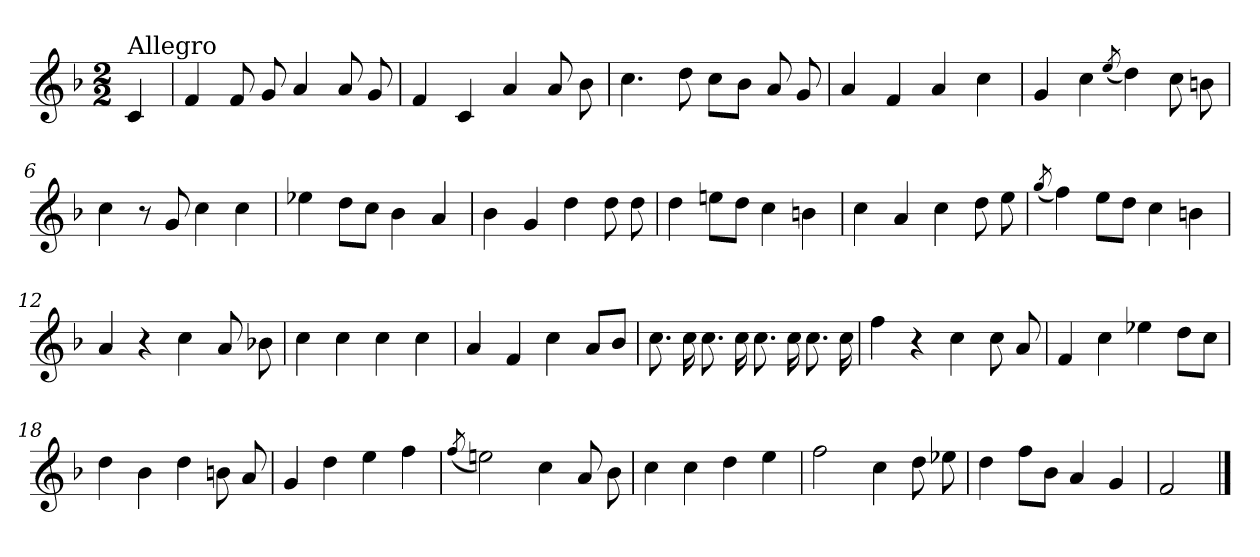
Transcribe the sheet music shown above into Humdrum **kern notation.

**kern
*part1
*staff1
*clefG2
*k[b-]
*F:
*M2/2
=
!LO:TX:a:t=Allegro
4c/
=1
4f/
8f/
8g/
4a/
8a/
8g/
=2
4f/
4c/
4a/
8a/
8b-\
=3
4.cc\
8dd\
8cc\L
8b-\J
8a/
8g/
=4
4a/
4f/
4a/
4cc\
!!LO:LB:g=z
=5
4g/
4cc\
(<8qee/
4dd\)
8cc\
8bn\
=6
4cc\
8r
8g/
4cc\
4cc\
=7
4ee-X\
8dd\L
8cc\J
4b-\
4a/
=8
4b-\
4g/
4dd\
8dd\
8dd\
=9
4dd\
8een\L
8dd\J
4cc\
4bn\
!!LO:LB:g=z
=10
4cc\
4a/
4cc\
8dd\
8ee\
=11
(<8qgg/
4ff\)
8ee\L
8dd\J
4cc\
4bn\
=12
4a/
4r
4cc\
8a/
8b-X\
=13
4cc\
4cc\
4cc\
4cc\
=14
4a/
4f/
4cc\
8a/L
8b-/J
!!LO:LB:g=z
=15
8.cc\
16cc\
8.cc\
16cc\
8.cc\
16cc\
8.cc\
16cc\
=16
4ff\
4r
4cc\
8cc\
8a/
=17
4f/
4cc\
4ee-X\
8dd\L
8cc\J
=18
4dd\
4b-\
4dd\
8bn\
8a/
=19
4g/
4dd\
4ee\
4ff\
!!LO:LB:g=z
=20
(<8qff/
2een\)
4cc\
8a/
8b-\
=21
4cc\
4cc\
4dd\
4ee\
=22
2ff\
4cc\
8dd\
8ee-X\
=23
4dd\
8ff\L
8b-\J
4a/
4g/
=24
2f/
==
*-
